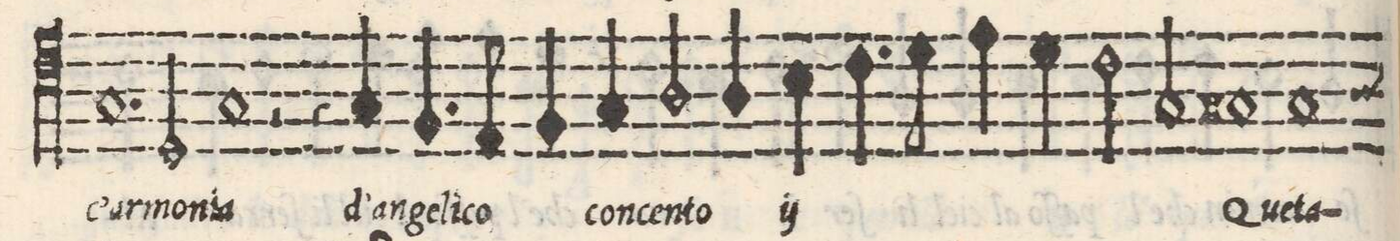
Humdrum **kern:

**kern	**text
*I"TENORE	*
*clefC4	*
*k[]	*
*met(C)	*
*M2/1	*
1.G	ar-
2D/	-mo-
=8-	=8-
1G	-nia
2r	.
4r	.
4G/	d'an-
=9-	=9-
4.F/	-ge-
8E/	-li-
4F/	-co
4G/	con-
2A/	-cen-
4A/	-to
*	*ij
4B\	d'an-
=10-	=10-
4.c\	-ge-
8d\	-li-
4e\	-co
4d\	con-
2c\	-cen-
2G/	-to
*	*Xij
=11-	=11-
1G#X	Que-
1G#	-ta-
*custos:A	*
=12-	=12-
*-	*-
